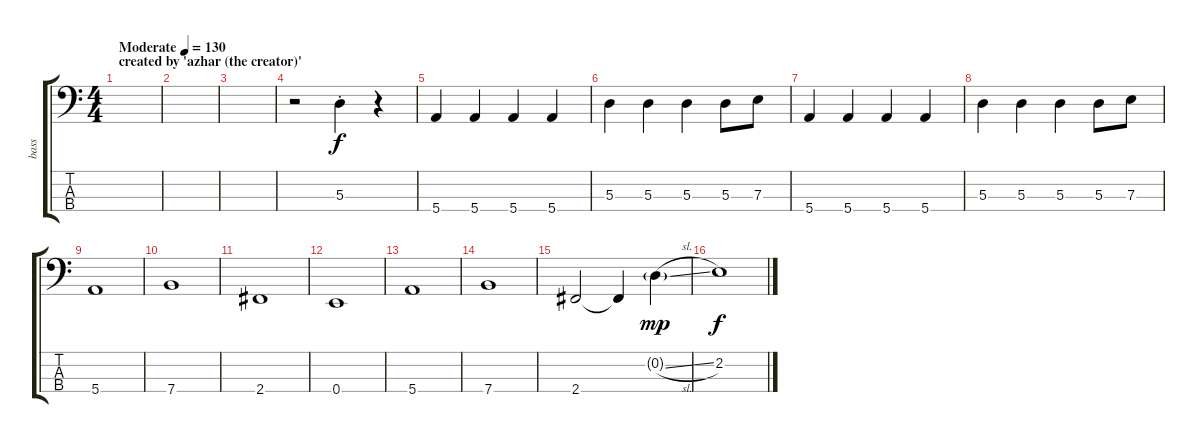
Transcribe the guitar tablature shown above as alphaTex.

\track ("bass" "bass") {instrument electricbassfinger}
\staff {score tabs}
\tuning (G2 D2 A1 E1) {hide}
\ts (4 4)
\section ("" "created by 'azhar (the creator)'")
\tempo (130 "Moderate")
\clef f4
\ks c
|
|
|
r.2 5.3{st}.4 r.4 |
5.4.4 5.4.4 5.4.4 5.4.4 |
5.3.4 5.3.4 5.3.4 5.3.8 7.3.8 |
5.4.4 5.4.4 5.4.4 5.4.4 |
5.3.4 5.3.4 5.3.4 5.3.8 7.3.8 |
5.4.1 |
7.4.1 |
2.4.1 |
0.4.1 |
5.4.1 |
7.4.1 |
2.4.2 2.4{t}.4 0.2{sl g}.4{dy mp} |
2.2.1{dy f}
